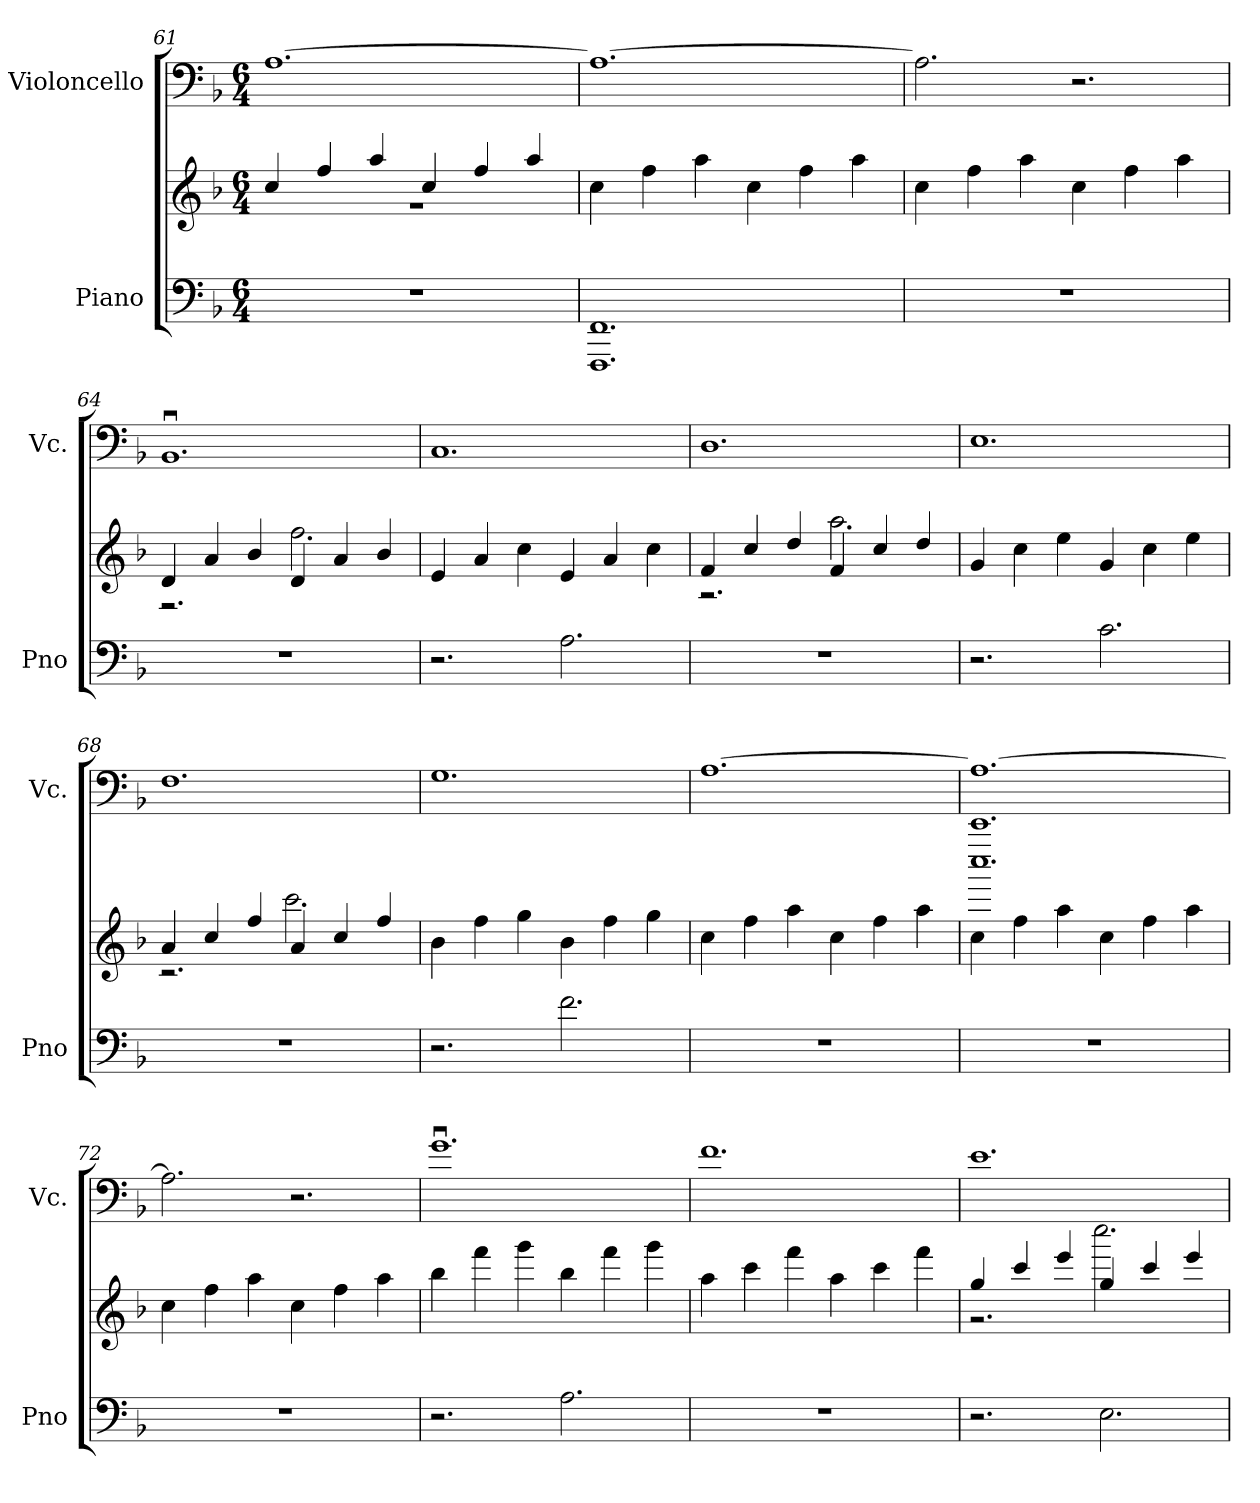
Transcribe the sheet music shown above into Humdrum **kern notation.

**kern	**kern	**kern
*part2	*part2	*part1
*staff3	*staff2	*staff1
*I"Piano	*	*I"Violoncello
*I'Pno	*	*I'Vc.
!!LO:LB:g=z
*clefF4	*clefG2	*clefF4
*k[b-]	*k[b-]	*k[b-]
*M6/4	*M6/4	*M6/4
=61	=61	=61
*	*^	*
1.r	4cc/	1.r	[1.A
.	4ff/	.	.
.	4aa/	.	.
.	4cc/	.	.
.	4ff/	.	.
.	4aa/	.	.
*	*v	*v	*
=62	=62	=62
1.FFF 1.FF	4cc\	1.A_
.	4ff\	.
.	4aa\	.
.	4cc\	.
.	4ff\	.
.	4aa\	.
=63	=63	=63
1.r	4cc\	2.A\]
.	4ff\	.
.	4aa\	.
.	4cc\	2.r
.	4ff\	.
.	4aa\	.
!!LO:LB:g=z
=64	=64	=64
*	*^	*
1.r	4d/	2.r	1.BB-u
.	4a/	.	.
.	4b-/	.	.
.	4d/	2.ff\	.
.	4a/	.	.
.	4b-/	.	.
*	*v	*v	*
=65	=65	=65
2.r	4e/	1.C
.	4a/	.
.	4cc\	.
2.A\	4e/	.
.	4a/	.
.	4cc\	.
=66	=66	=66
*	*^	*
1.r	4f/	2.r	1.D
.	4cc/	.	.
.	4dd/	.	.
.	4f/	2.aa\	.
.	4cc/	.	.
.	4dd/	.	.
*	*v	*v	*
!!LO:LB:g=z
=67	=67	=67
2.r	4g/	1.E
.	4cc\	.
.	4ee\	.
2.c\	4g/	.
.	4cc\	.
.	4ee\	.
=68	=68	=68
*	*^	*
1.r	4a/	2.r	1.F
.	4cc/	.	.
.	4ff/	.	.
.	4a/	2.ccc\	.
.	4cc/	.	.
.	4ff/	.	.
*	*v	*v	*
=69	=69	=69
2.r	4b-\	1.G
.	4ff\	.
.	4gg\	.
2.f\	4b-\	.
.	4ff\	.
.	4gg\	.
!!LO:PB:g=z
=70	=70	=70
1.r	4cc\	[1.A
.	4ff\	.
.	4aa\	.
.	4cc\	.
.	4ff\	.
.	4aa\	.
=71	=71	=71
*	*^	*
1.r	1.cccc 1.ccccc	4cc\	1.A_
.	.	4ff\	.
.	.	4aa\	.
.	.	4cc\	.
.	.	4ff\	.
.	.	4aa\	.
*	*v	*v	*
=72	=72	=72
1.r	4cc\	2.A\]
.	4ff\	.
.	4aa\	.
.	4cc\	2.r
.	4ff\	.
.	4aa\	.
!!LO:LB:g=z
=73	=73	=73
2.r	4bb-\	1.gu
.	4fff\	.
.	4ggg\	.
2.A\	4bb-\	.
.	4fff\	.
.	4ggg\	.
=74	=74	=74
1.r	4aa\	1.f
.	4ccc\	.
.	4fff\	.
.	4aa\	.
.	4ccc\	.
.	4fff\	.
=75	=75	=75
*	*^	*
2.r	4gg/	2.r	1.e
.	4ccc/	.	.
.	4eee/	.	.
2.E\	4gg/	2.cccc\	.
.	4ccc/	.	.
.	4eee/	.	.
*	*v	*v	*
=	=	=
*-	*-	*-
